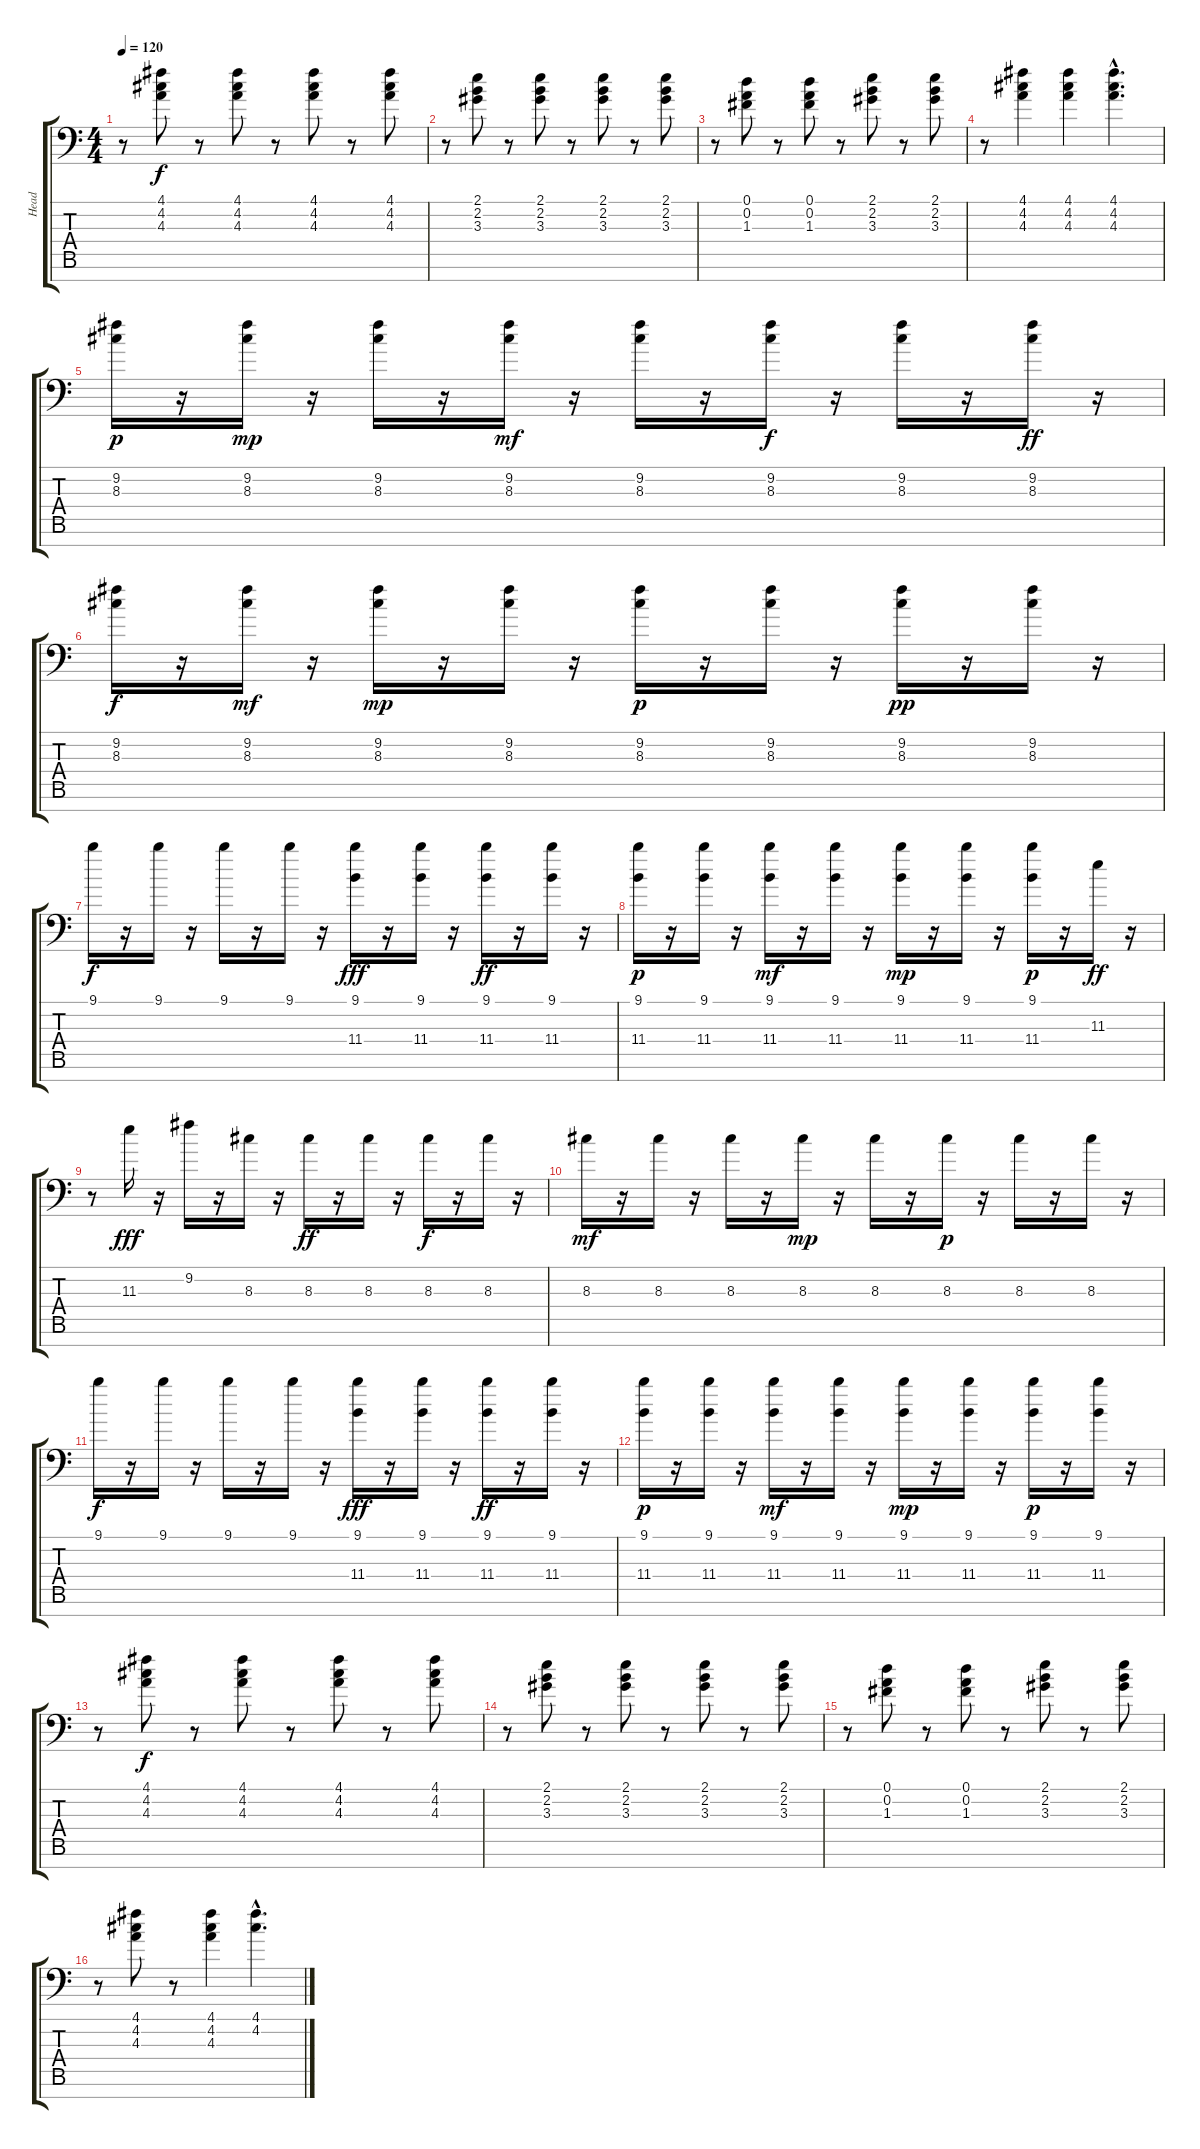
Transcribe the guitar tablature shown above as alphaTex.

\track ("Head" "Head") {instrument overdrivenguitar}
\staff {score tabs}
\tuning (D4 A3 F3 C3 G2 D2 A1) {hide}
\ts (4 4)
\tempo 120
\clef f4
\ks c
r.8{dy f} (4.1 4.2 4.3).8 r.8 (4.1 4.2 4.3).8 r.8 (4.1 4.2 4.3).8 r.8 (4.1 4.2 4.3).8 |
r.8 (2.1 2.2 3.3).8 r.8 (2.1 2.2 3.3).8 r.8 (2.1 2.2 3.3).8 r.8 (2.1 2.2 3.3).8 |
r.8 (0.1 0.2 1.3).8 r.8 (0.1 0.2 1.3).8 r.8 (2.1 2.2 3.3).8 r.8 (2.1 2.2 3.3).8 |
r.8 (4.1 4.2 4.3).4 (4.1 4.2 4.3).4 (4.1{hac} 4.2{hac} 4.3{hac}).4{d} |
(9.2 8.3).16{dy p} r.16 (9.2 8.3).16{dy mp} r.16 (9.2 8.3).16 r.16 (9.2 8.3).16{dy mf} r.16 (9.2 8.3).16 r.16 (9.2 8.3).16{dy f} r.16 (9.2 8.3).16 r.16 (9.2 8.3).16{dy ff} r.16 |
(9.2 8.3).16{dy f} r.16 (9.2 8.3).16{dy mf} r.16 (9.2 8.3).16{dy mp} r.16 (9.2 8.3).16 r.16 (9.2 8.3).16{dy p} r.16 (9.2 8.3).16 r.16 (9.2 8.3).16{dy pp} r.16 (9.2 8.3).16 r.16 |
9.1.16{dy f} r.16 9.1.16 r.16 9.1.16 r.16 9.1.16 r.16 (9.1 11.4).16{dy fff} r.16 (9.1 11.4).16 r.16 (9.1 11.4).16{dy ff} r.16 (9.1 11.4).16 r.16 |
(9.1 11.4).16{dy p} r.16 (9.1 11.4).16 r.16 (9.1 11.4).16{dy mf} r.16 (9.1 11.4).16 r.16 (9.1 11.4).16{dy mp} r.16 (9.1 11.4).16 r.16 (9.1 11.4).16{dy p} r.16 11.3.16{dy ff} r.16 |
r.8 11.3.16{dy fff} r.16 9.2.16 r.16 8.3.16 r.16 8.3.16{dy ff} r.16 8.3.16 r.16 8.3.16{dy f} r.16 8.3.16 r.16 |
8.3.16{dy mf} r.16 8.3.16 r.16 8.3.16 r.16 8.3.16{dy mp} r.16 8.3.16 r.16 8.3.16{dy p} r.16 8.3.16 r.16 8.3.16 r.16 |
9.1.16{dy f} r.16 9.1.16 r.16 9.1.16 r.16 9.1.16 r.16 (9.1 11.4).16{dy fff} r.16 (9.1 11.4).16 r.16 (9.1 11.4).16{dy ff} r.16 (9.1 11.4).16 r.16 |
(9.1 11.4).16{dy p} r.16 (9.1 11.4).16 r.16 (9.1 11.4).16{dy mf} r.16 (9.1 11.4).16 r.16 (9.1 11.4).16{dy mp} r.16 (9.1 11.4).16 r.16 (9.1 11.4).16{dy p} r.16 (9.1 11.4).16 r.16 |
r.8 (4.1 4.2 4.3).8{dy f} r.8 (4.1 4.2 4.3).8 r.8 (4.1 4.2 4.3).8 r.8 (4.1 4.2 4.3).8 |
r.8 (2.1 2.2 3.3).8 r.8 (2.1 2.2 3.3).8 r.8 (2.1 2.2 3.3).8 r.8 (2.1 2.2 3.3).8 |
r.8 (0.1 0.2 1.3).8 r.8 (0.1 0.2 1.3).8 r.8 (2.1 2.2 3.3).8 r.8 (2.1 2.2 3.3).8 |
r.8 (4.1 4.2 4.3).8 r.8 (4.1 4.2 4.3).4 (4.1{hac} 4.2{hac}).4{d}
